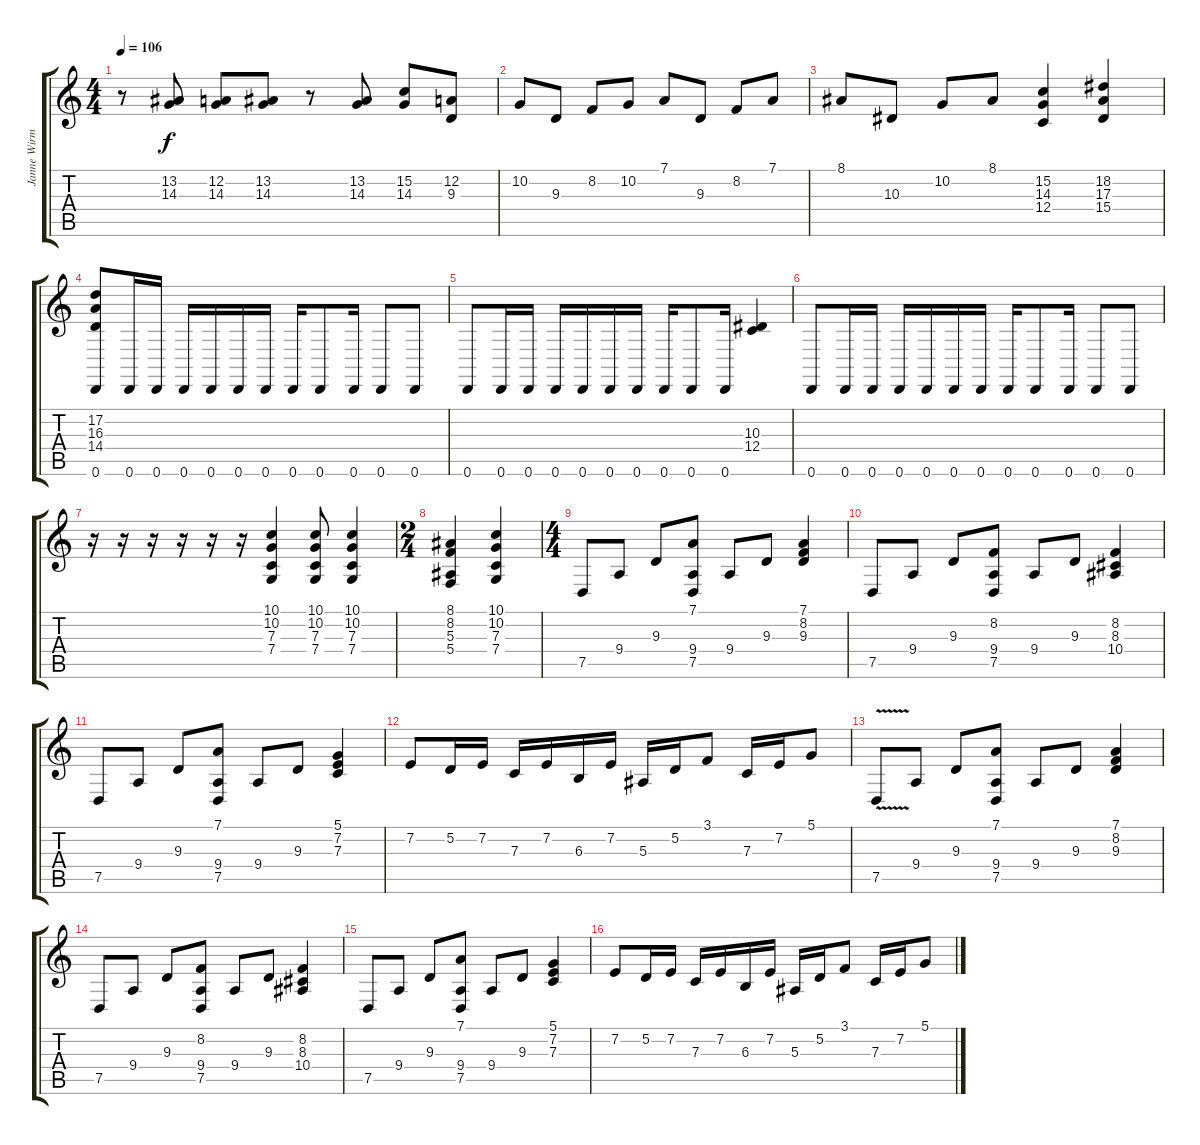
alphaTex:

\track ("Janne Wirman" "Janne Wirm") {instrument stringensemble1}
\staff {score tabs}
\tuning (D4 A3 F3 C3 G2 D2) {hide}
\ts (4 4)
\tempo 106
\clef g2
\ks c
r.8{dy f} (13.2 14.3).8 (12.2 14.3).8 (13.2 14.3).8 r.8 (13.2 14.3).8 (15.2 14.3).8 (12.2 9.3).8 |
10.2.8 9.3.8 8.2.8 10.2.8 7.1.8 9.3.8 8.2.8 7.1.8 |
8.1.8 10.3.8 10.2.8 8.1.8 (15.2 14.3 12.4).4 (18.2 17.3 15.4).4 |
(17.2 16.3 14.4 0.6).8 0.6.16{volume 16} 0.6.16 0.6.16 0.6.16 0.6.16 0.6.16 0.6.16 0.6.8 0.6.16 0.6.8 0.6.8 |
0.6.8 0.6.16 0.6.16 0.6.16 0.6.16 0.6.16 0.6.16 0.6.16 0.6.8 0.6.16 (10.3 12.4).4 |
0.6.8{volume 16} 0.6.16 0.6.16 0.6.16 0.6.16 0.6.16 0.6.16 0.6.16 0.6.8 0.6.16 0.6.8 0.6.8 |
r.16 r.16 r.16 r.16 r.16 r.16 (10.1 10.2 7.3 7.4).4{volume 13} (10.1 10.2 7.3 7.4).8 (10.1 10.2 7.3 7.4).4 |
\ts (2 4)
(8.1 8.2 5.3 5.4).4 (10.1 10.2 7.3 7.4).4 |
\ts (4 4)
7.5.8{volume 16} 9.4.8 9.3.8 (7.1 9.4 7.5).8 9.4.8 9.3.8 (7.1 8.2 9.3).4 |
7.5.8 9.4.8 9.3.8 (8.2 9.4 7.5).8 9.4.8 9.3.8 (8.2 8.3 10.4).4 |
7.5.8 9.4.8 9.3.8 (7.1 9.4 7.5).8 9.4.8 9.3.8 (5.1 7.2 7.3).4 |
7.2.8 5.2.16 7.2.16 7.3.16 7.2.16 6.3.16 7.2.16 5.3.16 5.2.16 3.1.8 7.3.16 7.2.16 5.1.8 |
7.5{v}.8{volume 16} 9.4.8 9.3.8 (7.1 9.4 7.5).8 9.4.8 9.3.8 (7.1 8.2 9.3).4 |
7.5.8 9.4.8 9.3.8 (8.2 9.4 7.5).8 9.4.8 9.3.8 (8.2 8.3 10.4).4 |
7.5.8 9.4.8 9.3.8 (7.1 9.4 7.5).8 9.4.8 9.3.8 (5.1 7.2 7.3).4 |
7.2.8 5.2.16 7.2.16 7.3.16 7.2.16 6.3.16 7.2.16 5.3.16 5.2.16 3.1.8 7.3.16 7.2.16 5.1.8
